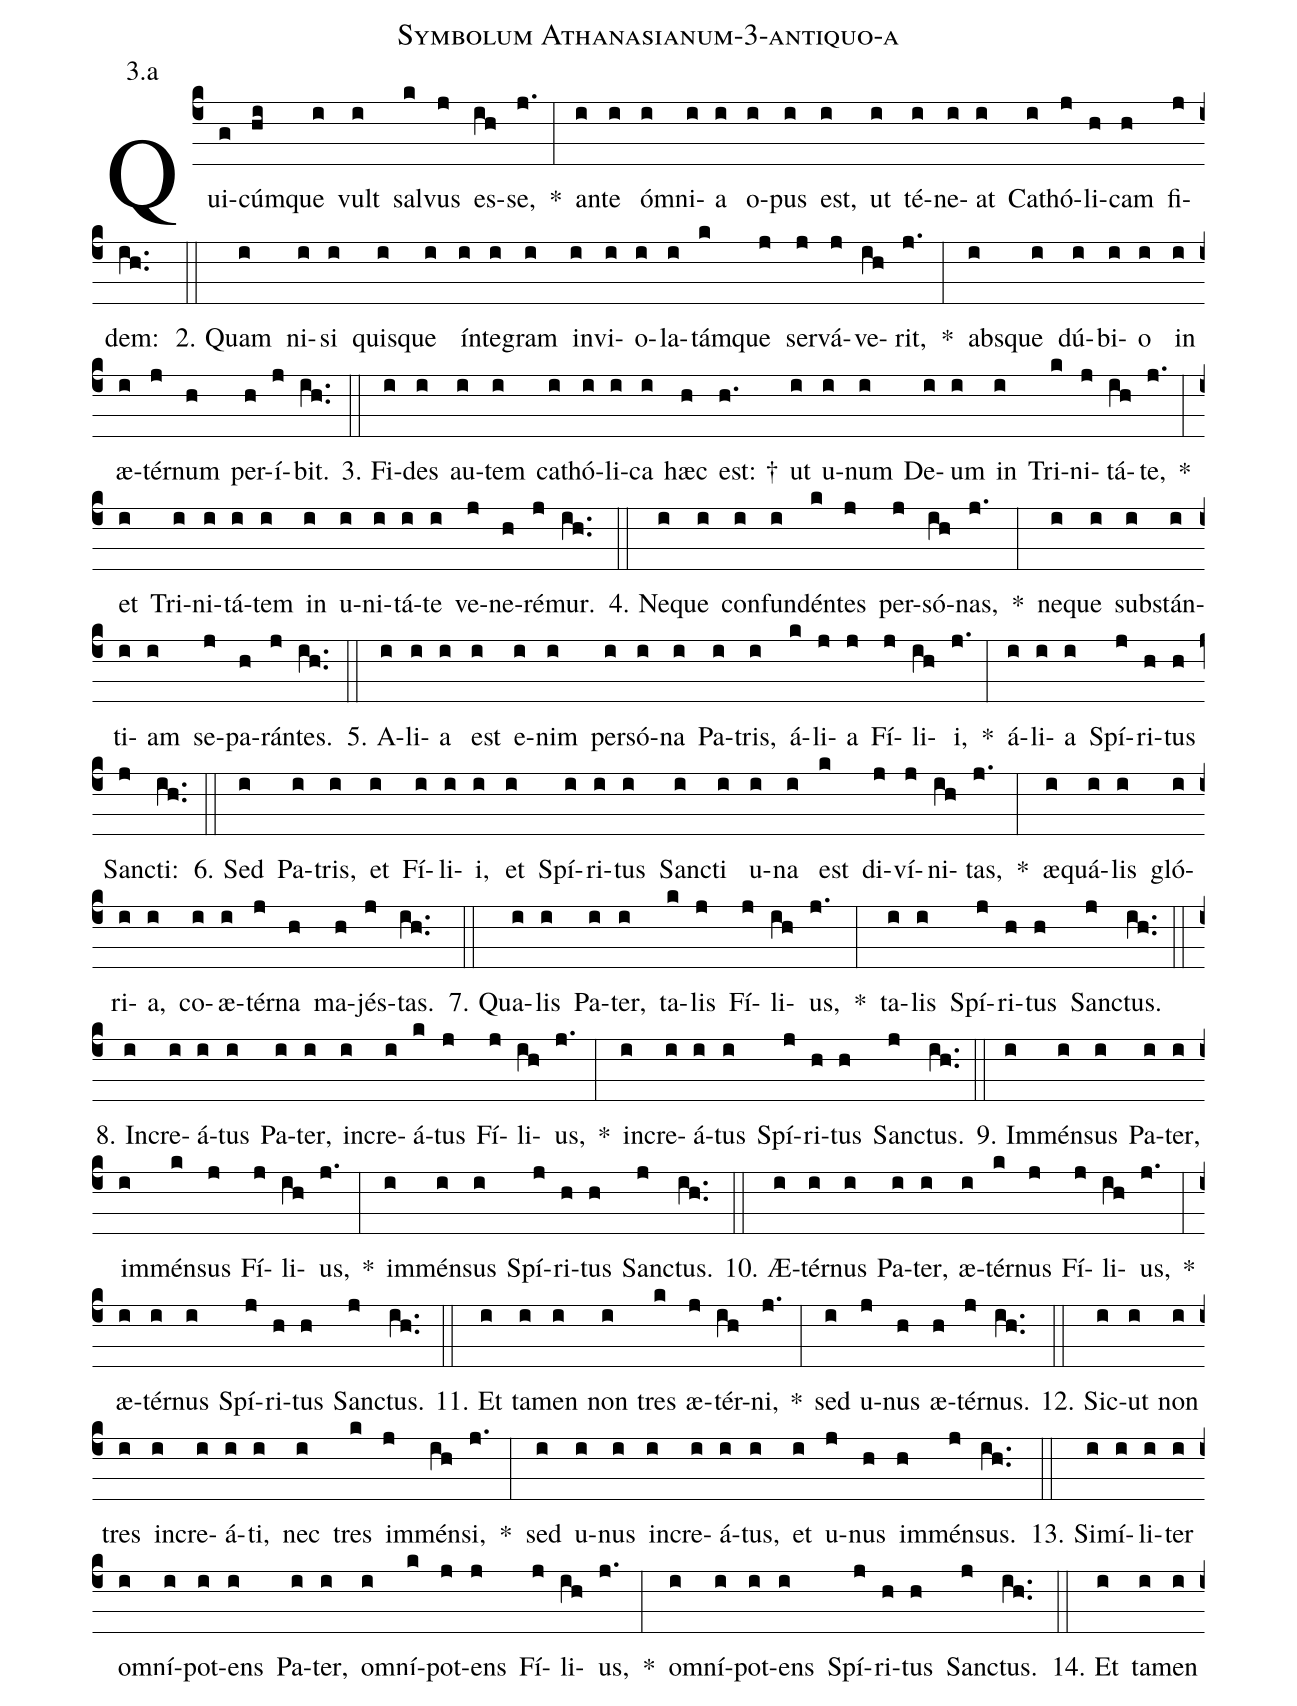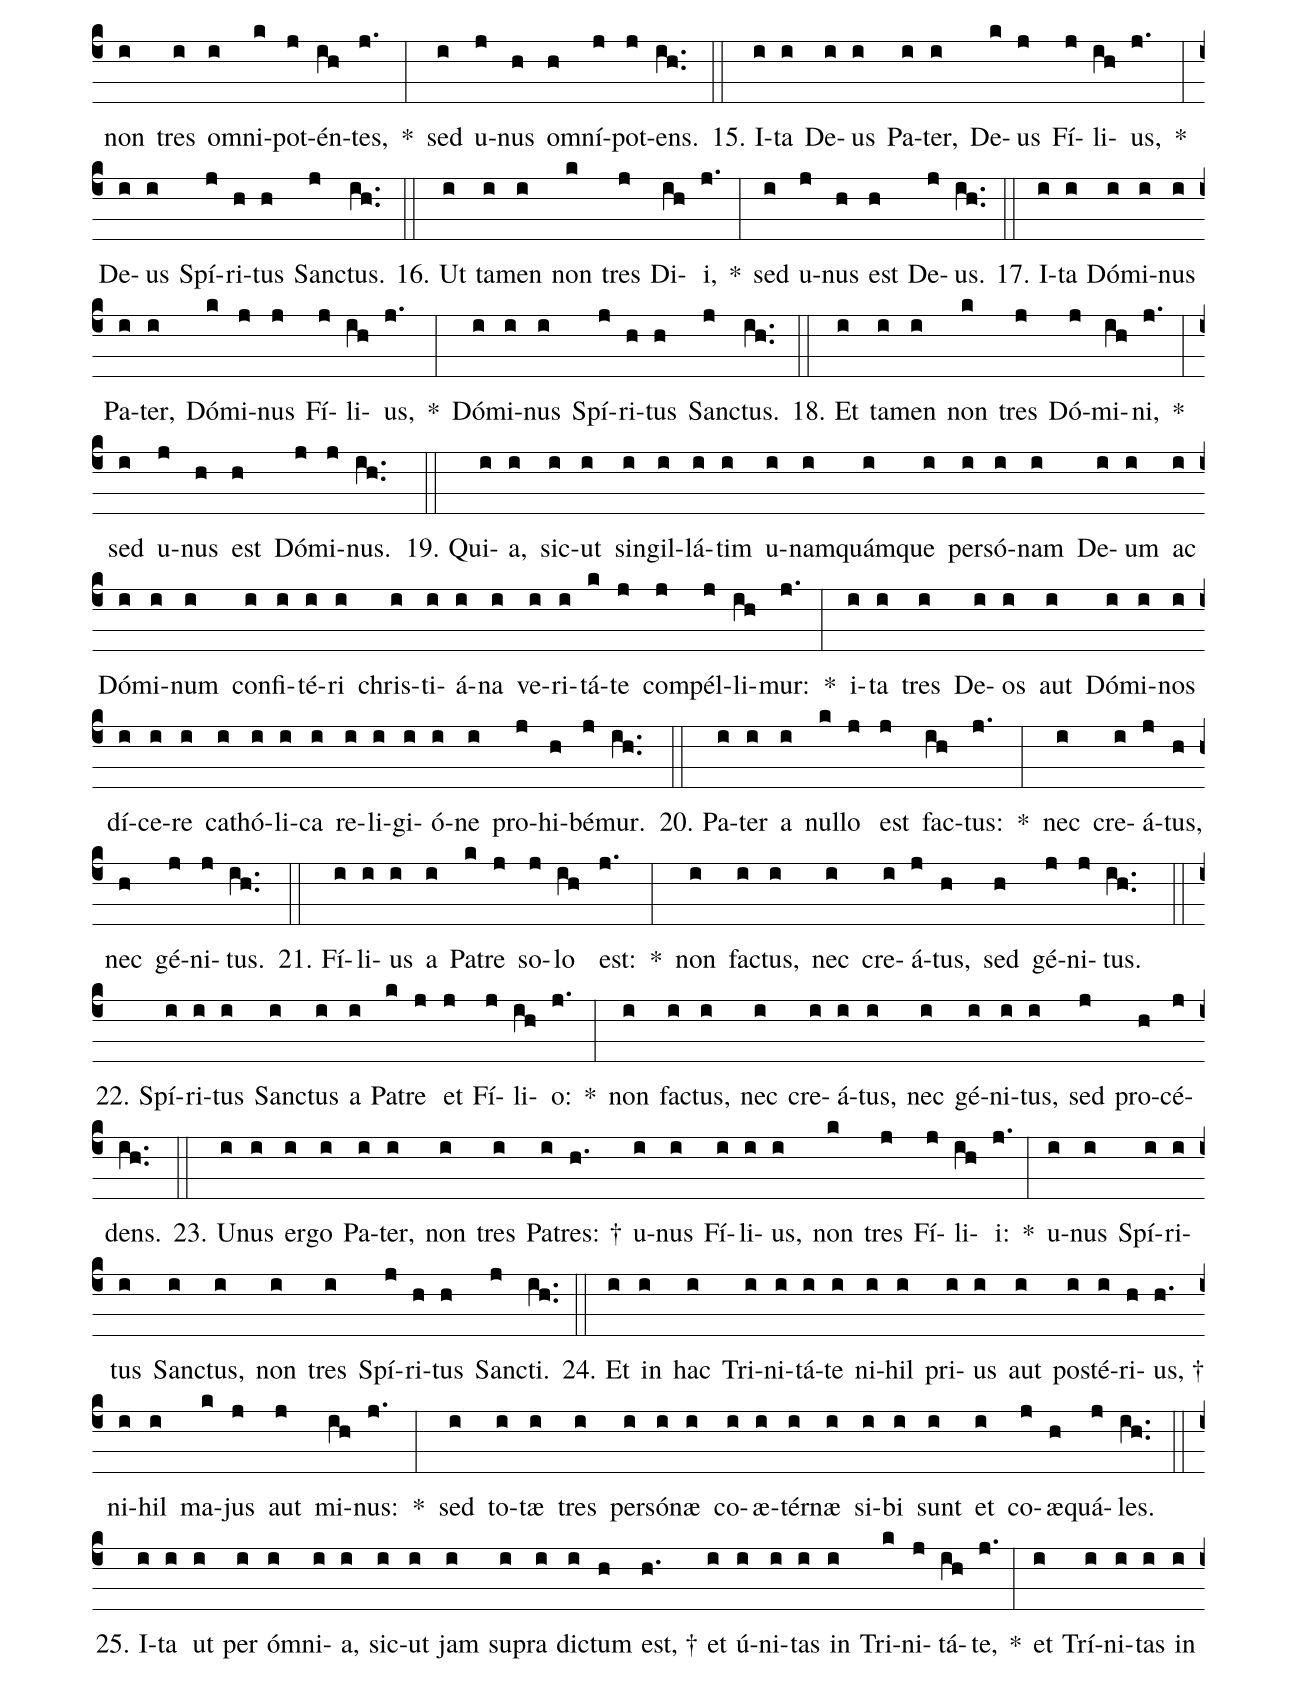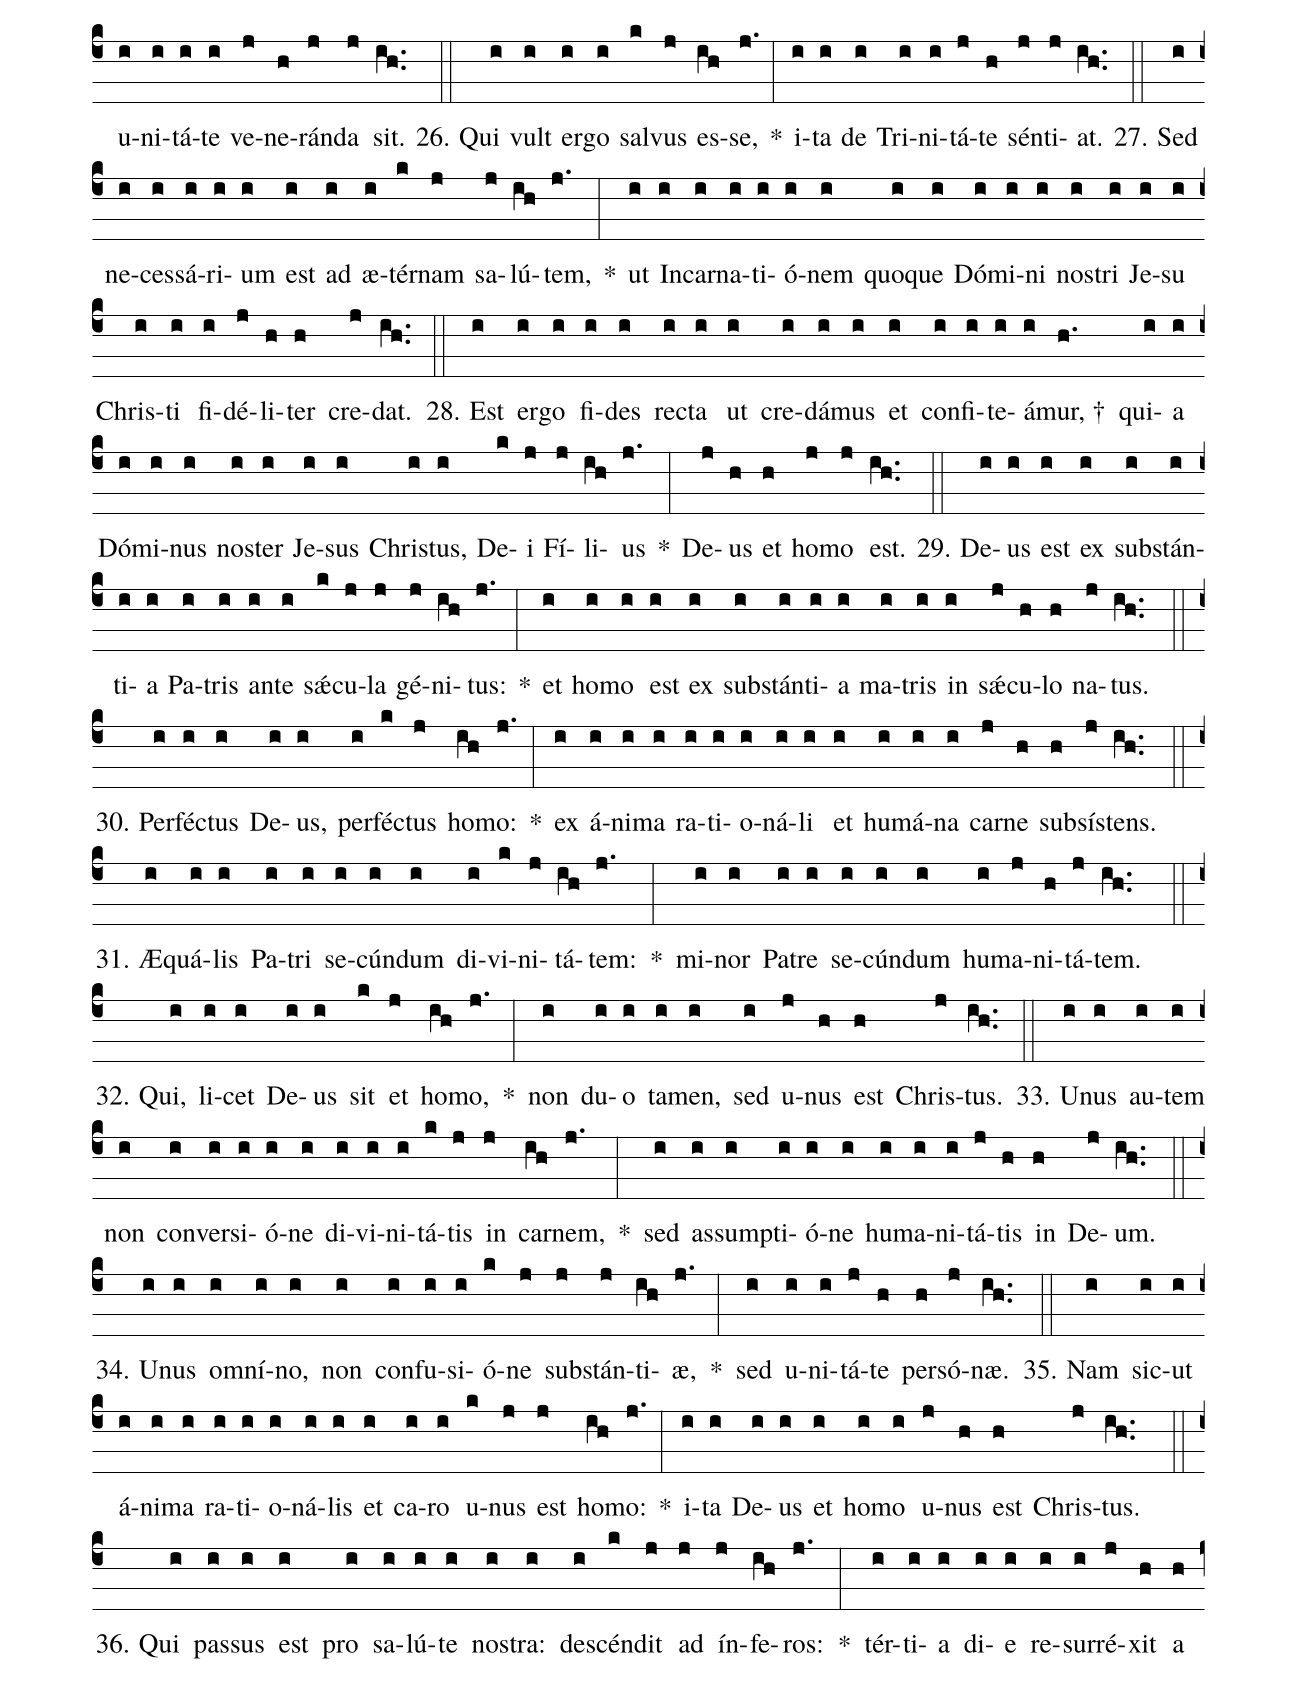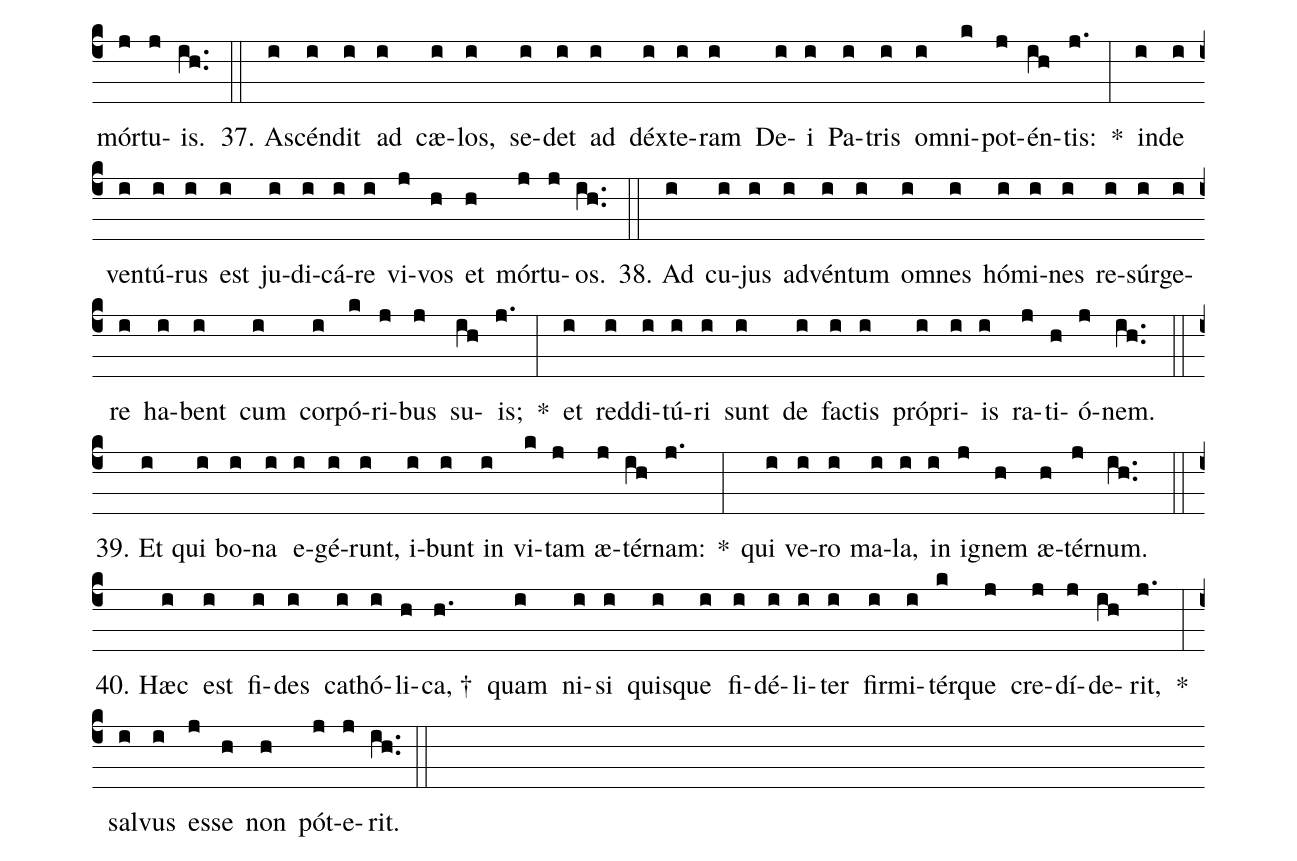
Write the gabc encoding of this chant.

name: Symbolum Athanasianum-3-antiquo-a;
annotation: 3.a;
%%
(c4)Qui(g)cúm(hi)que(i) vult(i) sal(k)vus(j) es(ih)se,(j.) *(:) an(i)te(i) óm(i)ni(i)a(i) o(i)pus(i) est,(i) ut(i) té(i)ne(i)at(i) Ca(i)thó(j)li(h)cam(h) fi(j)dem:(ih..) (::)
2. Quam(i) ni(i)si(i) quis(i)que(i) ín(i)te(i)gram(i) in(i)vi(i)o(i)la(i)tám(k)que(j) ser(j)vá(j)ve(ih)rit,(j.) *(:) abs(i)que(i) dú(i)bi(i)o(i) in(i) æ(i)tér(j)num(h) per(h)í(j)bit.(ih..) (::)
3. Fi(i)des(i) au(i)tem(i) ca(i)thó(i)li(i)ca(i) hæc(h) est: †(h.) ut(i) u(i)num(i) De(i)um(i) in(i) Tri(k)ni(j)tá(ih)te,(j.) *(:) et(i) Tri(i)ni(i)tá(i)tem(i) in(i) u(i)ni(i)tá(i)te(i) ve(j)ne(h)ré(j)mur.(ih..) (::)
4. Ne(i)que(i) con(i)fun(i)dén(k)tes(j) per(j)só(ih)nas,(j.) *(:) ne(i)que(i) sub(i)stán(i)ti(i)am(i) se(j)pa(h)rán(j)tes.(ih..) (::)
5. A(i)li(i)a(i) est(i) e(i)nim(i) per(i)só(i)na(i) Pa(i)tris,(i) á(k)li(j)a(j) Fí(j)li(ih)i,(j.) *(:) á(i)li(i)a(i) Spí(j)ri(h)tus(h) Sanc(j)ti:(ih..) (::)
6. Sed(i) Pa(i)tris,(i) et(i) Fí(i)li(i)i,(i) et(i) Spí(i)ri(i)tus(i) Sanc(i)ti(i) u(i)na(i) est(k) di(j)ví(j)ni(ih)tas,(j.) *(:) æ(i)quá(i)lis(i) gló(i)ri(i)a,(i) co(i)æ(i)tér(j)na(h) ma(h)jés(j)tas.(ih..) (::)
7. Qua(i)lis(i) Pa(i)ter,(i) ta(k)lis(j) Fí(j)li(ih)us,(j.) *(:) ta(i)lis(i) Spí(j)ri(h)tus(h) Sanc(j)tus.(ih..) (::)
8. In(i)cre(i)á(i)tus(i) Pa(i)ter,(i) in(i)cre(i)á(k)tus(j) Fí(j)li(ih)us,(j.) *(:) in(i)cre(i)á(i)tus(i) Spí(j)ri(h)tus(h) Sanc(j)tus.(ih..) (::)
9. Im(i)mén(i)sus(i) Pa(i)ter,(i) im(i)mén(k)sus(j) Fí(j)li(ih)us,(j.) *(:) im(i)mén(i)sus(i) Spí(j)ri(h)tus(h) Sanc(j)tus.(ih..) (::)
10. Æ(i)tér(i)nus(i) Pa(i)ter,(i) æ(i)tér(k)nus(j) Fí(j)li(ih)us,(j.) *(:) æ(i)tér(i)nus(i) Spí(j)ri(h)tus(h) Sanc(j)tus.(ih..) (::)
11. Et(i) ta(i)men(i) non(i) tres(k) æ(j)tér(ih)ni,(j.) *(:) sed(i) u(j)nus(h) æ(h)tér(j)nus.(ih..) (::)
12. Sic(i)ut(i) non(i) tres(i) in(i)cre(i)á(i)ti,(i) nec(i) tres(k) im(j)mén(ih)si,(j.) *(:) sed(i) u(i)nus(i) in(i)cre(i)á(i)tus,(i) et(i) u(j)nus(h) im(h)mén(j)sus.(ih..) (::)
13. Si(i)mí(i)li(i)ter(i) om(i)ní(i)pot(i)ens(i) Pa(i)ter,(i) om(i)ní(k)pot(j)ens(j) Fí(j)li(ih)us,(j.) *(:) om(i)ní(i)pot(i)ens(i) Spí(j)ri(h)tus(h) Sanc(j)tus.(ih..) (::)
14. Et(i) ta(i)men(i) non(i) tres(i) om(i)ni(k)pot(j)én(ih)tes,(j.) *(:) sed(i) u(j)nus(h) om(h)ní(j)pot(j)ens.(ih..) (::)
15. I(i)ta(i) De(i)us(i) Pa(i)ter,(i) De(k)us(j) Fí(j)li(ih)us,(j.) *(:) De(i)us(i) Spí(j)ri(h)tus(h) Sanc(j)tus.(ih..) (::)
16. Ut(i) ta(i)men(i) non(k) tres(j) Di(ih)i,(j.) *(:) sed(i) u(j)nus(h) est(h) De(j)us.(ih..) (::)
17. I(i)ta(i) Dó(i)mi(i)nus(i) Pa(i)ter,(i) Dó(k)mi(j)nus(j) Fí(j)li(ih)us,(j.) *(:) Dó(i)mi(i)nus(i) Spí(j)ri(h)tus(h) Sanc(j)tus.(ih..) (::)
18. Et(i) ta(i)men(i) non(k) tres(j) Dó(j)mi(ih)ni,(j.) *(:) sed(i) u(j)nus(h) est(h) Dó(j)mi(j)nus.(ih..) (::)
19. Qui(i)a,(i) sic(i)ut(i) sin(i)gil(i)lá(i)tim(i) u(i)nam(i)quám(i)que(i) per(i)só(i)nam(i) De(i)um(i) ac(i) Dó(i)mi(i)num(i) con(i)fi(i)té(i)ri(i) chris(i)ti(i)á(i)na(i) ve(i)ri(i)tá(k)te(j) com(j)pél(j)li(ih)mur:(j.) *(:) i(i)ta(i) tres(i) De(i)os(i) aut(i) Dó(i)mi(i)nos(i) dí(i)ce(i)re(i) ca(i)thó(i)li(i)ca(i) re(i)li(i)gi(i)ó(i)ne(i) pro(j)hi(h)bé(j)mur.(ih..) (::)
20. Pa(i)ter(i) a(i) nul(k)lo(j) est(j) fac(ih)tus:(j.) *(:) nec(i) cre(i)á(j)tus,(h) nec(h) gé(j)ni(j)tus.(ih..) (::)
21. Fí(i)li(i)us(i) a(i) Pa(k)tre(j) so(j)lo(ih) est:(j.) *(:) non(i) fac(i)tus,(i) nec(i) cre(i)á(j)tus,(h) sed(h) gé(j)ni(j)tus.(ih..) (::)
22. Spí(i)ri(i)tus(i) Sanc(i)tus(i) a(i) Pa(k)tre(j) et(j) Fí(j)li(ih)o:(j.) *(:) non(i) fac(i)tus,(i) nec(i) cre(i)á(i)tus,(i) nec(i) gé(i)ni(i)tus,(i) sed(j) pro(h)cé(j)dens.(ih..) (::)
23. U(i)nus(i) er(i)go(i) Pa(i)ter,(i) non(i) tres(i) Pa(i)tres: †(h.) u(i)nus(i) Fí(i)li(i)us,(i) non(k) tres(j) Fí(j)li(ih)i:(j.) *(:) u(i)nus(i) Spí(i)ri(i)tus(i) Sanc(i)tus,(i) non(i) tres(i) Spí(j)ri(h)tus(h) Sanc(j)ti.(ih..) (::)
24. Et(i) in(i) hac(i) Tri(i)ni(i)tá(i)te(i) ni(i)hil(i) pri(i)us(i) aut(i) post(i)é(i)ri(h)us, †(h.) ni(i)hil(i) ma(k)jus(j) aut(j) mi(ih)nus:(j.) *(:) sed(i) to(i)tæ(i) tres(i) per(i)só(i)næ(i) co(i)æ(i)tér(i)næ(i) si(i)bi(i) sunt(i) et(i) co(j)æ(h)quá(j)les.(ih..) (::)
25. I(i)ta(i) ut(i) per(i) óm(i)ni(i)a,(i) sic(i)ut(i) jam(i) su(i)pra(i) dic(i)tum(h) est, †(h.) et(i) ú(i)ni(i)tas(i) in(i) Tri(k)ni(j)tá(ih)te,(j.) *(:) et(i) Trí(i)ni(i)tas(i) in(i) u(i)ni(i)tá(i)te(i) ve(j)ne(h)rán(j)da(j) sit.(ih..) (::)
26. Qui(i) vult(i) er(i)go(i) sal(k)vus(j) es(ih)se,(j.) *(:) i(i)ta(i) de(i) Tri(i)ni(i)tá(j)te(h) sén(j)ti(j)at.(ih..) (::)
27. Sed(i) ne(i)ces(i)sá(i)ri(i)um(i) est(i) ad(i) æ(i)tér(k)nam(j) sa(j)lú(ih)tem,(j.) *(:) ut(i) In(i)car(i)na(i)ti(i)ó(i)nem(i) quo(i)que(i) Dó(i)mi(i)ni(i) nos(i)tri(i) Je(i)su(i) Chris(i)ti(i) fi(i)dé(j)li(h)ter(h) cre(j)dat.(ih..) (::)
28. Est(i) er(i)go(i) fi(i)des(i) rec(i)ta(i) ut(i) cre(i)dá(i)mus(i) et(i) con(i)fi(i)te(i)á(i)mur, †(h.) qui(i)a(i) Dó(i)mi(i)nus(i) nos(i)ter(i) Je(i)sus(i) Chris(i)tus,(i) De(k)i(j) Fí(j)li(ih)us(j.) *(:) De(j)us(h) et(h) ho(j)mo(j) est.(ih..) (::)
29. De(i)us(i) est(i) ex(i) sub(i)stán(i)ti(i)a(i) Pa(i)tris(i) an(i)te(i) sǽ(k)cu(j)la(j) gé(j)ni(ih)tus:(j.) *(:) et(i) ho(i)mo(i) est(i) ex(i) sub(i)stán(i)ti(i)a(i) ma(i)tris(i) in(i) sǽ(j)cu(h)lo(h) na(j)tus.(ih..) (::)
30. Per(i)féc(i)tus(i) De(i)us,(i) per(i)féc(k)tus(j) ho(ih)mo:(j.) *(:) ex(i) á(i)ni(i)ma(i) ra(i)ti(i)o(i)ná(i)li(i) et(i) hu(i)má(i)na(i) car(j)ne(h) sub(h)sís(j)tens.(ih..) (::)
31. Æ(i)quá(i)lis(i) Pa(i)tri(i) se(i)cún(i)dum(i) di(i)vi(k)ni(j)tá(ih)tem:(j.) *(:) mi(i)nor(i) Pa(i)tre(i) se(i)cún(i)dum(i) hu(i)ma(j)ni(h)tá(j)tem.(ih..) (::)
32. Qui,(i) li(i)cet(i) De(i)us(i) sit(k) et(j) ho(ih)mo,(j.) *(:) non(i) du(i)o(i) ta(i)men,(i) sed(i) u(j)nus(h) est(h) Chris(j)tus.(ih..) (::)
33. U(i)nus(i) au(i)tem(i) non(i) con(i)ver(i)si(i)ó(i)ne(i) di(i)vi(i)ni(i)tá(k)tis(j) in(j) car(ih)nem,(j.) *(:) sed(i) as(i)sump(i)ti(i)ó(i)ne(i) hu(i)ma(i)ni(i)tá(j)tis(h) in(h) De(j)um.(ih..) (::)
34. U(i)nus(i) om(i)ní(i)no,(i) non(i) con(i)fu(i)si(i)ó(k)ne(j) sub(j)stán(j)ti(ih)æ,(j.) *(:) sed(i) u(i)ni(i)tá(j)te(h) per(h)só(j)næ.(ih..) (::)
35. Nam(i) sic(i)ut(i) á(i)ni(i)ma(i) ra(i)ti(i)o(i)ná(i)lis(i) et(i) ca(i)ro(i) u(k)nus(j) est(j) ho(ih)mo:(j.) *(:) i(i)ta(i) De(i)us(i) et(i) ho(i)mo(i) u(j)nus(h) est(h) Chris(j)tus.(ih..) (::)
36. Qui(i) pas(i)sus(i) est(i) pro(i) sa(i)lú(i)te(i) nos(i)tra:(i) de(i)scén(k)dit(j) ad(j) ín(j)fe(ih)ros:(j.) *(:) tér(i)ti(i)a(i) di(i)e(i) re(i)sur(i)ré(j)xit(h) a(h) mór(j)tu(j)is.(ih..) (::)
37. A(i)scén(i)dit(i) ad(i) cæ(i)los,(i) se(i)det(i) ad(i) déx(i)te(i)ram(i) De(i)i(i) Pa(i)tris(i) om(i)ni(k)pot(j)én(ih)tis:(j.) *(:) in(i)de(i) ven(i)tú(i)rus(i) est(i) ju(i)di(i)cá(i)re(i) vi(j)vos(h) et(h) mór(j)tu(j)os.(ih..) (::)
38. Ad(i) cu(i)jus(i) ad(i)vén(i)tum(i) om(i)nes(i) hó(i)mi(i)nes(i) re(i)súr(i)ge(i)re(i) ha(i)bent(i) cum(i) cor(i)pó(k)ri(j)bus(j) su(ih)is;(j.) *(:) et(i) red(i)di(i)tú(i)ri(i) sunt(i) de(i) fac(i)tis(i) pró(i)pri(i)is(i) ra(j)ti(h)ó(j)nem.(ih..) (::)
39. Et(i) qui(i) bo(i)na(i) e(i)gé(i)runt,(i) i(i)bunt(i) in(i) vi(k)tam(j) æ(j)tér(ih)nam:(j.) *(:) qui(i) ve(i)ro(i) ma(i)la,(i) in(i) i(j)gnem(h) æ(h)tér(j)num.(ih..) (::)
40. Hæc(i) est(i) fi(i)des(i) ca(i)thó(i)li(h)ca, †(h.) quam(i) ni(i)si(i) quis(i)que(i) fi(i)dé(i)li(i)ter(i) fir(i)mi(i)tér(k)que(j) cre(j)dí(j)de(ih)rit,(j.) *(:) sal(i)vus(i) es(j)se(h) non(h) pót(j)e(j)rit.(ih..) (::)
